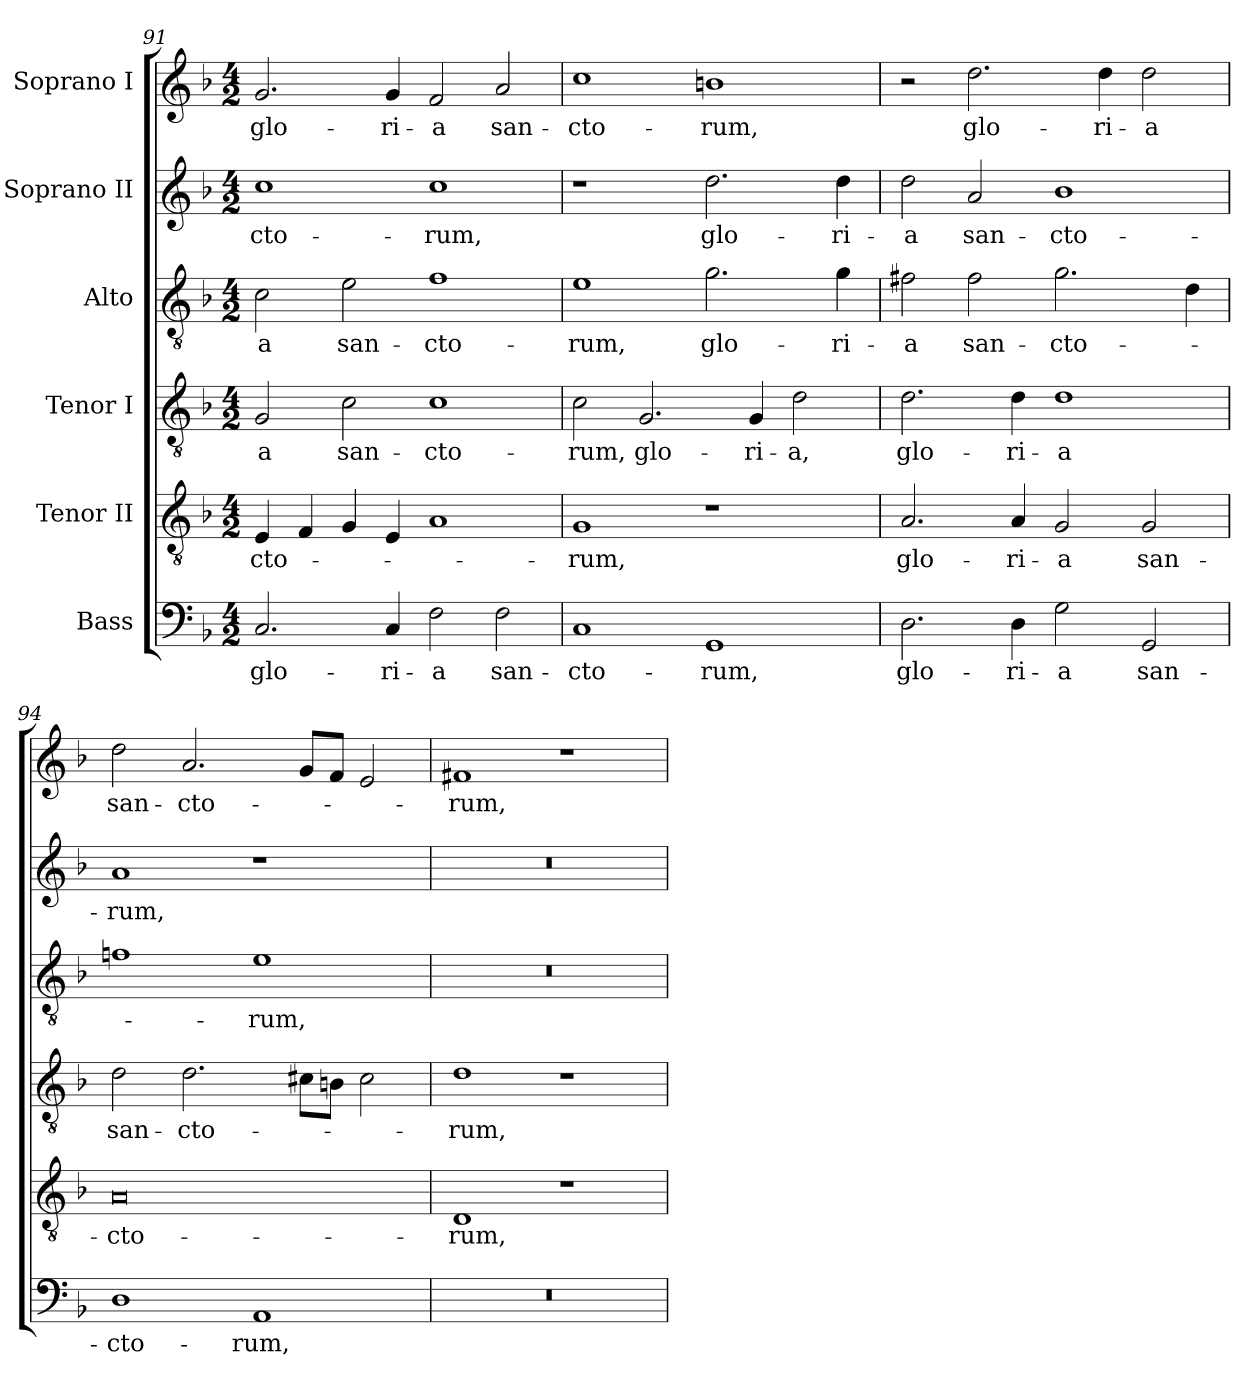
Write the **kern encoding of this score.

**kern	**text	**kern	**text	**kern	**text	**kern	**text	**kern	**text	**kern	**text
*part6	*part6	*part5	*part5	*part4	*part4	*part3	*part3	*part2	*part2	*part1	*part1
*staff6	*staff6	*staff5	*staff5	*staff4	*staff4	*staff3	*staff3	*staff2	*staff2	*staff1	*staff1
*I"Bass	*	*I"Tenor II	*	*I"Tenor I	*	*I"Alto	*	*I"Soprano II	*	*I"Soprano I	*
*clefF4	*	*clefGv2	*	*clefGv2	*	*clefGv2	*	*clefG2	*	*clefG2	*
*k[b-]	*	*k[b-]	*	*k[b-]	*	*k[b-]	*	*k[b-]	*	*k[b-]	*
*F:	*	*F:	*	*F:	*	*F:	*	*F:	*	*F:	*
*M4/2	*	*M4/2	*	*M4/2	*	*M4/2	*	*M4/2	*	*M4/2	*
=91	=91	=91	=91	=91	=91	=91	=91	=91	=91	=91	=91
!	!LO:LY:b:color=#000000	!	!	!	!	!	!	!	!	!	!
!	!	!	!LO:LY:b:color=#000000	!	!	!	!	!	!	!	!
!	!	!	!	!	!LO:LY:b:color=#000000	!	!	!	!	!	!
!	!	!	!	!	!	!	!LO:LY:b:color=#000000	!	!	!	!
!	!	!	!	!	!	!	!	!	!LO:LY:b:color=#000000	!	!
!	!	!	!	!	!	!	!	!	!	!	!LO:LY:b:color=#000000
2.Ci/	glo-	4Ei/	-cto-	2Gi/	-a	2ci\	-a	1cci	-cto-	2.gi/	glo-
.	.	4Fi/	.	.	.	.	.	.	.	.	.
!	!	!	!	!	!LO:LY:b:color=#000000	!	!	!	!	!	!
!	!	!	!	!	!	!	!LO:LY:b:color=#000000	!	!	!	!
.	.	4Gi/	.	2ci\	san-	2ei\	san-	.	.	.	.
!	!LO:LY:b:color=#000000	!	!	!	!	!	!	!	!	!	!
!	!	!	!	!	!	!	!	!	!	!	!LO:LY:b:color=#000000
4Ci/	-ri-	4Ei/	.	.	.	.	.	.	.	4gi/	-ri-
!	!LO:LY:b:color=#000000	!	!	!	!	!	!	!	!	!	!
!	!	!	!	!	!LO:LY:b:color=#000000	!	!	!	!	!	!
!	!	!	!	!	!	!	!LO:LY:b:color=#000000	!	!	!	!
!	!	!	!	!	!	!	!	!	!LO:LY:b:color=#000000	!	!
!	!	!	!	!	!	!	!	!	!	!	!LO:LY:b:color=#000000
2Fi\	-a	1Ai	.	1ci	-cto-	1fi	-cto-	1cci	-rum,	2fi/	-a
!	!LO:LY:b:color=#000000	!	!	!	!	!	!	!	!	!	!
!	!	!	!	!	!	!	!	!	!	!	!LO:LY:b:color=#000000
2Fi\	san-	.	.	.	.	.	.	.	.	2ai/	san-
!!LO:PB:g=z
=92	=92	=92	=92	=92	=92	=92	=92	=92	=92	=92	=92
!	!LO:LY:b:color=#000000	!	!	!	!	!	!	!	!	!	!
!	!	!	!LO:LY:b:color=#000000	!	!	!	!	!	!	!	!
!	!	!	!	!	!LO:LY:b:color=#000000	!	!	!	!	!	!
!	!	!	!	!	!	!	!LO:LY:b:color=#000000	!	!	!	!
!	!	!	!	!	!	!	!	!	!	!	!LO:LY:b:color=#000000
1Ci	-cto-	1Gi	-rum,	2ci\	-rum,	1ei	-rum,	1r	.	1cci	-cto-
!	!	!	!	!	!LO:LY:b:color=#000000	!	!	!	!	!	!
.	.	.	.	2.Gi/	glo-	.	.	.	.	.	.
!	!LO:LY:b:color=#000000	!	!	!	!	!	!	!	!	!	!
!	!	!	!	!	!	!	!LO:LY:b:color=#000000	!	!	!	!
!	!	!	!	!	!	!	!	!	!LO:LY:b:color=#000000	!	!
!	!	!	!	!	!	!	!	!	!	!	!LO:LY:b:color=#000000
1GGi	-rum,	1r	.	.	.	2.gi\	glo-	2.ddi\	glo-	1bni	-rum,
!	!	!	!	!	!LO:LY:b:color=#000000	!	!	!	!	!	!
.	.	.	.	4Gi/	-ri-	.	.	.	.	.	.
!	!	!	!	!	!LO:LY:b:color=#000000	!	!	!	!	!	!
.	.	.	.	2di\	-a,	.	.	.	.	.	.
!	!	!	!	!	!	!	!LO:LY:b:color=#000000	!	!	!	!
!	!	!	!	!	!	!	!	!	!LO:LY:b:color=#000000	!	!
.	.	.	.	.	.	4gi\	-ri-	4ddi\	-ri-	.	.
=93	=93	=93	=93	=93	=93	=93	=93	=93	=93	=93	=93
!	!LO:LY:b:color=#000000	!	!	!	!	!	!	!	!	!	!
!	!	!	!LO:LY:b:color=#000000	!	!	!	!	!	!	!	!
!	!	!	!	!	!LO:LY:b:color=#000000	!	!	!	!	!	!
!	!	!	!	!	!	!	!LO:LY:b:color=#000000	!	!	!	!
!	!	!	!	!	!	!	!	!	!LO:LY:b:color=#000000	!	!
2.Di\	glo-	2.Ai/	glo-	2.di\	glo-	2f#Xi\	-a	2ddi\	-a	2r	.
!	!	!	!	!	!	!	!LO:LY:b:color=#000000	!	!	!	!
!	!	!	!	!	!	!	!	!	!LO:LY:b:color=#000000	!	!
!	!	!	!	!	!	!	!	!	!	!	!LO:LY:b:color=#000000
.	.	.	.	.	.	2f#i\	san-	2ai/	san-	2.ddi\	glo-
!	!LO:LY:b:color=#000000	!	!	!	!	!	!	!	!	!	!
!	!	!	!LO:LY:b:color=#000000	!	!	!	!	!	!	!	!
!	!	!	!	!	!LO:LY:b:color=#000000	!	!	!	!	!	!
4Di\	-ri-	4Ai/	-ri-	4di\	-ri-	.	.	.	.	.	.
!	!LO:LY:b:color=#000000	!	!	!	!	!	!	!	!	!	!
!	!	!	!LO:LY:b:color=#000000	!	!	!	!	!	!	!	!
!	!	!	!	!	!LO:LY:b:color=#000000	!	!	!	!	!	!
!	!	!	!	!	!	!	!LO:LY:b:color=#000000	!	!	!	!
!	!	!	!	!	!	!	!	!	!LO:LY:b:color=#000000	!	!
2Gi\	-a	2Gi/	-a	1di	-a	2.gi\	-cto-	1b-i	-cto-	.	.
!	!	!	!	!	!	!	!	!	!	!	!LO:LY:b:color=#000000
.	.	.	.	.	.	.	.	.	.	4ddi\	-ri-
!	!LO:LY:b:color=#000000	!	!	!	!	!	!	!	!	!	!
!	!	!	!LO:LY:b:color=#000000	!	!	!	!	!	!	!	!
!	!	!	!	!	!	!	!	!	!	!	!LO:LY:b:color=#000000
2GGi/	san-	2Gi/	san-	.	.	.	.	.	.	2ddi\	-a
.	.	.	.	.	.	4di\	.	.	.	.	.
=94	=94	=94	=94	=94	=94	=94	=94	=94	=94	=94	=94
!	!LO:LY:b:color=#000000	!	!	!	!	!	!	!	!	!	!
!	!	!	!LO:LY:b:color=#000000	!	!	!	!	!	!	!	!
!	!	!	!	!	!LO:LY:b:color=#000000	!	!	!	!	!	!
!	!	!	!	!	!	!	!	!	!LO:LY:b:color=#000000	!	!
!	!	!	!	!	!	!	!	!	!	!	!LO:LY:b:color=#000000
1Di	-cto-	0Ai	-cto-	2di\	san-	1fni	.	1ai	-rum,	2ddi\	san-
!	!	!	!	!	!LO:LY:b:color=#000000	!	!	!	!	!	!
!	!	!	!	!	!	!	!	!	!	!	!LO:LY:b:color=#000000
.	.	.	.	2.di\	-cto-	.	.	.	.	2.ai/	-cto-
!	!LO:LY:b:color=#000000	!	!	!	!	!	!	!	!	!	!
!	!	!	!	!	!	!	!LO:LY:b:color=#000000	!	!	!	!
1AAi	-rum,	.	.	.	.	1ei	-rum,	1r	.	.	.
.	.	.	.	8c#Xi\L	.	.	.	.	.	8gi/L	.
.	.	.	.	8Bni\J	.	.	.	.	.	8fi/J	.
.	.	.	.	2c#i\	.	.	.	.	.	2ei/	.
=95	=95	=95	=95	=95	=95	=95	=95	=95	=95	=95	=95
!LO:N:vis=1	!	!	!	!	!	!	!	!	!	!	!
!	!	!	!LO:LY:b:color=#000000	!	!	!	!	!	!	!	!
!	!	!	!	!	!LO:LY:b:color=#000000	!LO:N:vis=1	!	!LO:N:vis=1	!	!	!
!	!	!	!	!	!	!	!	!	!	!	!LO:LY:b:color=#000000
0r	.	1Di	-rum,	1di	-rum,	0r	.	0r	.	1f#Xi	-rum,
.	.	1r	.	1r	.	.	.	.	.	1r	.
=	=	=	=	=	=	=	=	=	=	=	=
*-	*-	*-	*-	*-	*-	*-	*-	*-	*-	*-	*-
